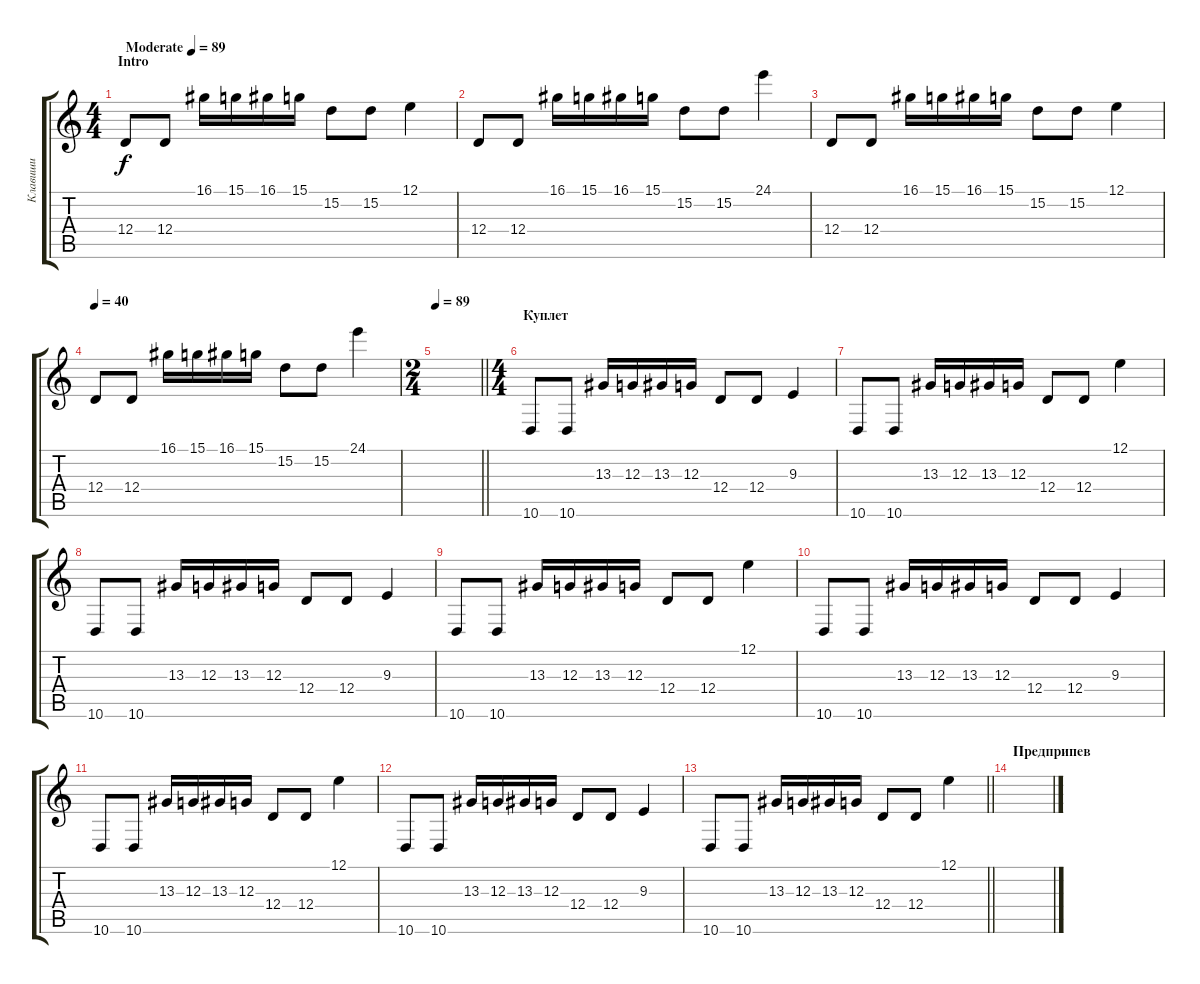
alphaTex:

\track ("Клавиши" "Клавиши") {instrument vibraphone}
\staff {score tabs}
\tuning (E4 B3 G3 D3 A2 E2) {hide}
\ts (4 4)
\section ("" "Intro")
\tempo (89 "Moderate")
\clef g2
\ks c
12.4.8{dy f instrument vibraphone} 12.4.8 16.1.16 15.1.16 16.1.16 15.1.16 15.2.8 15.2.8 12.1.4 |
12.4.8 12.4.8 16.1.16 15.1.16 16.1.16 15.1.16 15.2.8 15.2.8 24.1.4 |
12.4.8 12.4.8 16.1.16 15.1.16 16.1.16 15.1.16 15.2.8 15.2.8 12.1.4 |
\tempo 40
12.4.8 12.4.8 16.1.16 15.1.16 16.1.16 15.1.16 15.2.8 15.2.8 24.1.4 |
\ts (2 4)
\tempo 89
\barLineRight lightlight
|
\ts (4 4)
\section ("" "Куплет")
10.6.8 10.6.8 13.3.16 12.3.16 13.3.16 12.3.16 12.4.8 12.4.8 9.3.4 |
10.6.8 10.6.8 13.3.16 12.3.16 13.3.16 12.3.16 12.4.8 12.4.8 12.1.4 |
10.6.8 10.6.8 13.3.16 12.3.16 13.3.16 12.3.16 12.4.8 12.4.8 9.3.4 |
10.6.8 10.6.8 13.3.16 12.3.16 13.3.16 12.3.16 12.4.8 12.4.8 12.1.4 |
10.6.8 10.6.8 13.3.16 12.3.16 13.3.16 12.3.16 12.4.8 12.4.8 9.3.4 |
10.6.8 10.6.8 13.3.16 12.3.16 13.3.16 12.3.16 12.4.8 12.4.8 12.1.4 |
10.6.8 10.6.8 13.3.16 12.3.16 13.3.16 12.3.16 12.4.8 12.4.8 9.3.4 |
\barLineRight lightlight
10.6.8 10.6.8 13.3.16 12.3.16 13.3.16 12.3.16 12.4.8 12.4.8 12.1.4 |
\section ("" "Предприпев")
